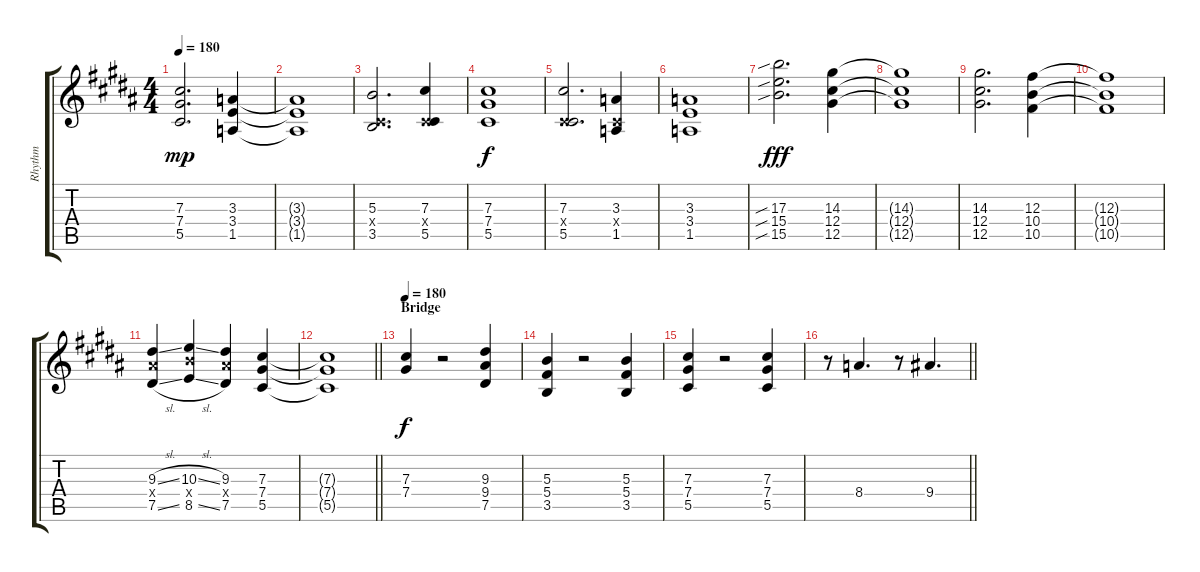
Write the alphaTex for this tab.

\track ("Rhythm" "Rhythm") {instrument overdrivenguitar}
\staff {score tabs}
\tuning (Eb4 Bb3 Gb3 Db3 Ab2 Db2) {hide}
\ts (4 4)
\tempo 180
\clef g2
\ks b
(7.3 7.4 5.5).2{d dy mp} (3.3 3.4 1.5).4 |
(3.3{t} 3.4{t} 1.5{t}).1 |
(5.3 0.4{x} 3.5).2{d} (7.3 0.4{x} 5.5).4 |
(7.3 7.4 5.5).1{dy f} |
(7.3 0.4{x} 5.5).2{d} (3.3 0.4{x} 1.5).4 |
(3.3 3.4 1.5).1 |
(17.3{sib} 15.4{sib} 15.5{sib}).2{d dy fff} (14.3 12.4 12.5).4 |
(14.3{t} 12.4{t} 12.5{t}).1 |
(14.3 12.4 12.5).2{d} (12.3 10.4 10.5).4 |
(12.3{t} 10.4{t} 10.5{t}).1 |
(9.3{sl} 9.4{x} 7.5{sl}).4 (10.3{sl} 10.4{x} 8.5{sl}).4 (9.3 9.4{x} 7.5).4 (7.3 7.4 5.5).4 |
\barLineRight lightlight
(7.3{t} 7.4{t} 5.5{t}).1 |
\section ("" "Bridge")
\tempo 180
(7.3 7.4).4{dy f} r.2 (9.3 9.4 7.5).4 |
(5.3 5.4 3.5).4 r.2 (5.3 5.4 3.5).4 |
(7.3 7.4 5.5).4 r.2 (7.3 7.4 5.5).4 |
\barLineRight lightlight
r.8 8.4.4{d} r.8 9.4.4{d}
